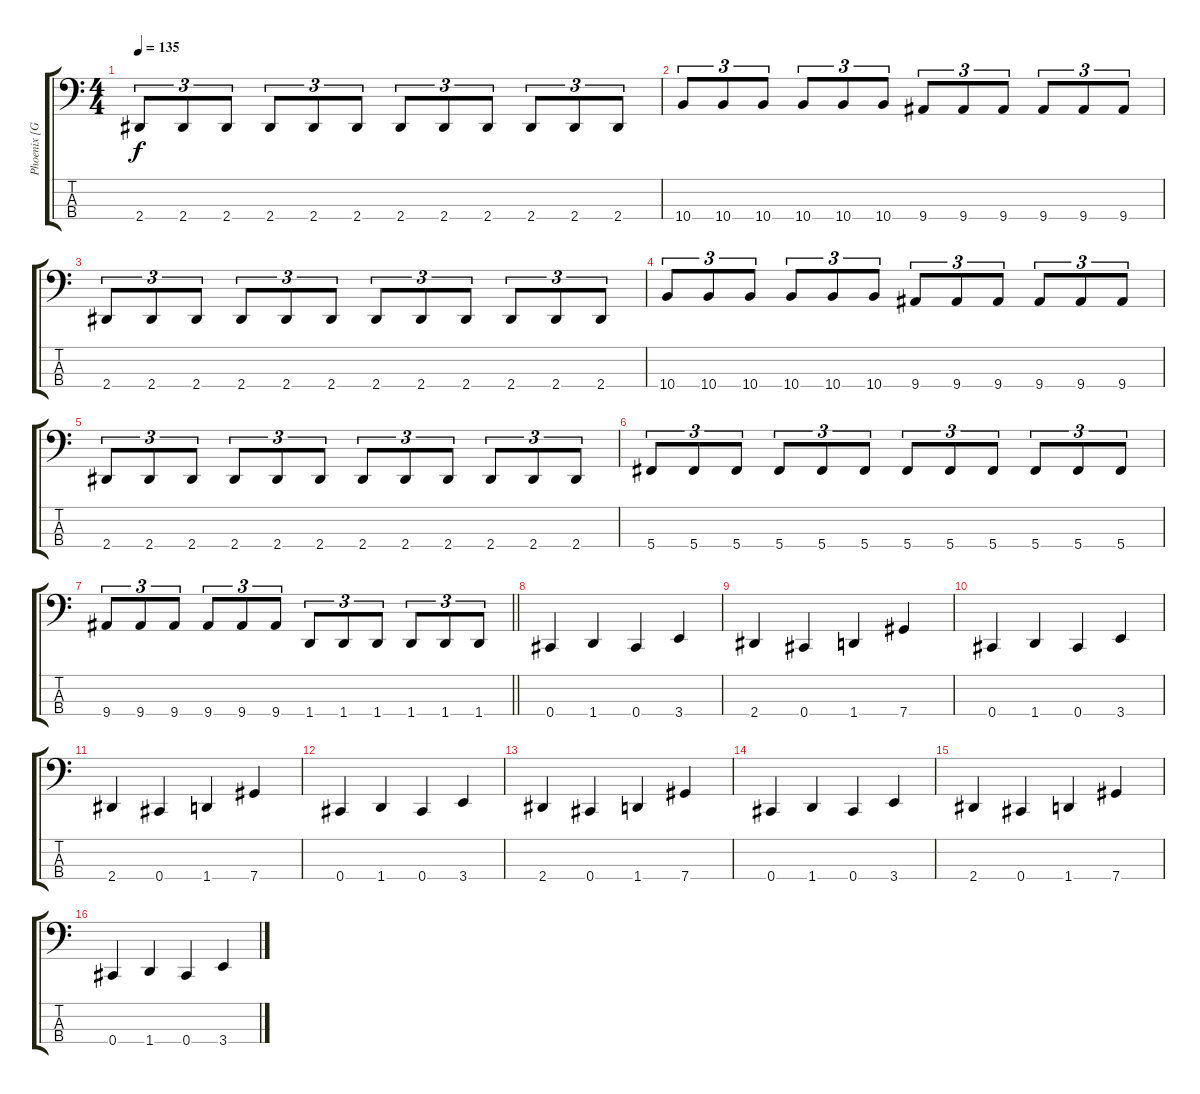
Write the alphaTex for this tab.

\track ("Phoenix [Guitar]" "Phoenix [G") {instrument electricbassfinger}
\staff {score tabs}
\tuning (Gb2 Db2 Ab1 Db1) {hide}
\ts (4 4)
\tempo 135
\clef f4
\ks c
2.4.8{tu (3 2) dy f} 2.4.8{tu (3 2)} 2.4.8{tu (3 2)} 2.4.8{tu (3 2)} 2.4.8{tu (3 2)} 2.4.8{tu (3 2)} 2.4.8{tu (3 2)} 2.4.8{tu (3 2)} 2.4.8{tu (3 2)} 2.4.8{tu (3 2)} 2.4.8{tu (3 2)} 2.4.8{tu (3 2)} |
10.4.8{tu (3 2)} 10.4.8{tu (3 2)} 10.4.8{tu (3 2)} 10.4.8{tu (3 2)} 10.4.8{tu (3 2)} 10.4.8{tu (3 2)} 9.4.8{tu (3 2)} 9.4.8{tu (3 2)} 9.4.8{tu (3 2)} 9.4.8{tu (3 2)} 9.4.8{tu (3 2)} 9.4.8{tu (3 2)} |
2.4.8{tu (3 2)} 2.4.8{tu (3 2)} 2.4.8{tu (3 2)} 2.4.8{tu (3 2)} 2.4.8{tu (3 2)} 2.4.8{tu (3 2)} 2.4.8{tu (3 2)} 2.4.8{tu (3 2)} 2.4.8{tu (3 2)} 2.4.8{tu (3 2)} 2.4.8{tu (3 2)} 2.4.8{tu (3 2)} |
10.4.8{tu (3 2)} 10.4.8{tu (3 2)} 10.4.8{tu (3 2)} 10.4.8{tu (3 2)} 10.4.8{tu (3 2)} 10.4.8{tu (3 2)} 9.4.8{tu (3 2)} 9.4.8{tu (3 2)} 9.4.8{tu (3 2)} 9.4.8{tu (3 2)} 9.4.8{tu (3 2)} 9.4.8{tu (3 2)} |
2.4.8{tu (3 2)} 2.4.8{tu (3 2)} 2.4.8{tu (3 2)} 2.4.8{tu (3 2)} 2.4.8{tu (3 2)} 2.4.8{tu (3 2)} 2.4.8{tu (3 2)} 2.4.8{tu (3 2)} 2.4.8{tu (3 2)} 2.4.8{tu (3 2)} 2.4.8{tu (3 2)} 2.4.8{tu (3 2)} |
5.4.8{tu (3 2)} 5.4.8{tu (3 2)} 5.4.8{tu (3 2)} 5.4.8{tu (3 2)} 5.4.8{tu (3 2)} 5.4.8{tu (3 2)} 5.4.8{tu (3 2)} 5.4.8{tu (3 2)} 5.4.8{tu (3 2)} 5.4.8{tu (3 2)} 5.4.8{tu (3 2)} 5.4.8{tu (3 2)} |
\barLineRight lightlight
9.4.8{tu (3 2)} 9.4.8{tu (3 2)} 9.4.8{tu (3 2)} 9.4.8{tu (3 2)} 9.4.8{tu (3 2)} 9.4.8{tu (3 2)} 1.4.8{tu (3 2)} 1.4.8{tu (3 2)} 1.4.8{tu (3 2)} 1.4.8{tu (3 2)} 1.4.8{tu (3 2)} 1.4.8{tu (3 2)} |
0.4.4 1.4.4 0.4.4 3.4.4 |
2.4.4 0.4.4 1.4.4 7.4.4 |
0.4.4 1.4.4 0.4.4 3.4.4 |
2.4.4 0.4.4 1.4.4 7.4.4 |
0.4.4 1.4.4 0.4.4 3.4.4 |
2.4.4 0.4.4 1.4.4 7.4.4 |
0.4.4 1.4.4 0.4.4 3.4.4 |
2.4.4 0.4.4 1.4.4 7.4.4 |
0.4.4 1.4.4 0.4.4 3.4.4
